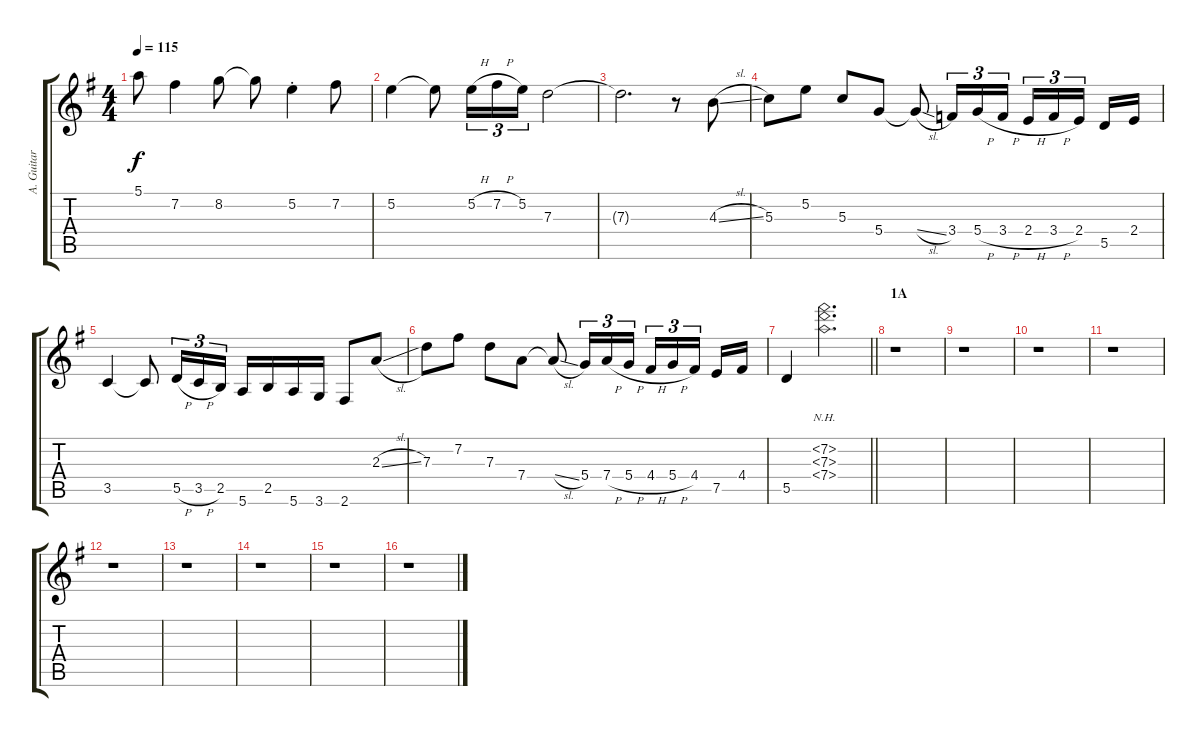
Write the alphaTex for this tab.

\track ("A. Guitar I" "A. Guitar ") {instrument acousticguitarsteel}
\staff {score tabs}
\tuning (E4 B3 G3 D3 A2 E2) {hide}
\ts (4 4)
\tempo 115
\clef g2
\ks g
5.1{t}.8{dy f} 7.2.4 8.2.8 8.2{t}.8 5.2{st}.4 7.2.8 |
5.2.4 5.2{t}.8 5.2{h}.16{tu (3 2)} 7.2{h}.16{tu (3 2)} 5.2.16{tu (3 2)} 7.3.2 |
7.3{t}.2{d} r.8 4.3{sl}.8 |
5.3.8 5.2.8 5.3.8 5.4.8 5.4{sl t}.8 3.4.16{tu (3 2)} 5.4{h}.16{tu (3 2)} 3.4{h}.16{tu (3 2)} 2.4{h}.16{tu (3 2)} 3.4{h}.16{tu (3 2)} 2.4.16{tu (3 2) beam splitsecondary} 5.5.16 2.4.16 |
3.5.4 3.5{t}.8 5.5{h}.16{tu (3 2)} 3.5{h}.16{tu (3 2)} 2.5.16{tu (3 2)} 5.6.16 2.5.16 5.6.16 3.6.16 2.6.8 2.3{sl}.8 |
7.3.8 7.2.8 7.3.8 7.4.8 7.4{sl t}.8 5.4.16{tu (3 2)} 7.4{h}.16{tu (3 2)} 5.4{h}.16{tu (3 2)} 4.4{h}.16{tu (3 2)} 5.4{h}.16{tu (3 2)} 4.4.16{tu (3 2) beam splitsecondary} 7.5.16 4.4.16 |
\barLineRight lightlight
5.5.4 (7.2{nh} 7.3{nh} 7.4{nh}).2{d} |
\section ("" "1A")
r.1 |
r.1 |
r.1 |
r.1 |
r.1 |
r.1 |
r.1 |
r.1 |
r.1
